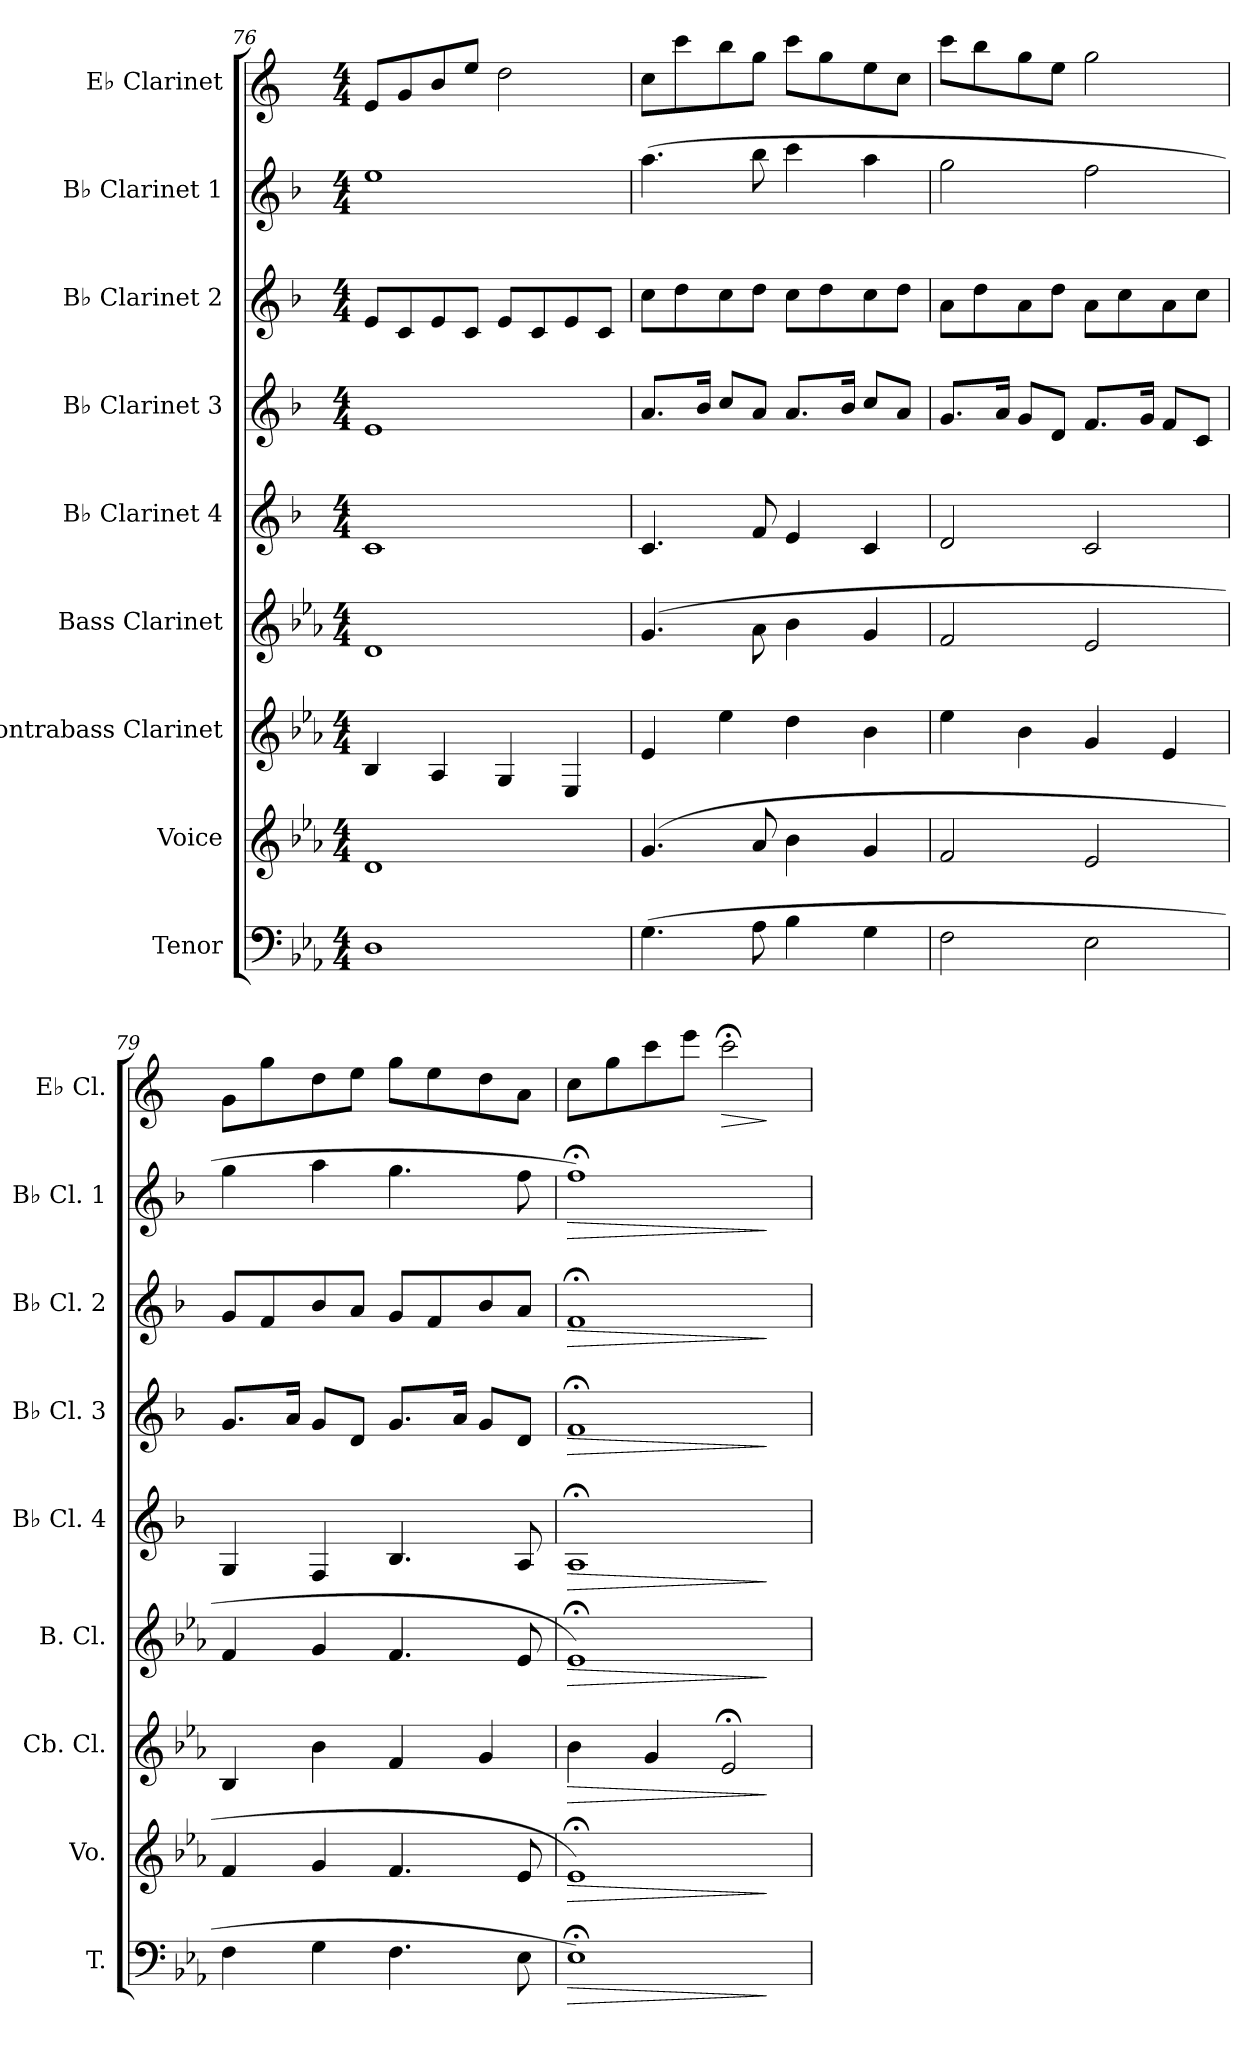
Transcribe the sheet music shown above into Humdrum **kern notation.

**kern	**dynam	**kern	**dynam	**kern	**dynam	**kern	**dynam	**kern	**dynam	**kern	**dynam	**kern	**dynam	**kern	**dynam	**kern	**dynam
*part9	*part9	*part8	*part8	*part7	*part7	*part6	*part6	*part5	*part5	*part4	*part4	*part3	*part3	*part2	*part2	*part1	*part1
*staff9	*staff9	*staff8	*staff8	*staff7	*staff7	*staff6	*staff6	*staff5	*staff5	*staff4	*staff4	*staff3	*staff3	*staff2	*staff2	*staff1	*staff1
*I"Tenor	*	*I"Voice	*	*I"Contrabass Clarinet	*	*I"Bass Clarinet	*	*I"B♭ Clarinet 4	*	*I"B♭ Clarinet 3	*	*I"B♭ Clarinet 2	*	*I"B♭ Clarinet 1	*	*I"E♭ Clarinet	*
*I'T.	*	*I'Vo.	*	*I'Cb. Cl.	*	*I'B. Cl.	*	*I'B♭ Cl. 4	*	*I'B♭ Cl. 3	*	*I'B♭ Cl. 2	*	*I'B♭ Cl. 1	*	*I'E♭ Cl.	*
*clefF4	*	*clefG2	*	*clefG2	*	*clefG2	*	*clefG2	*	*clefG2	*	*clefG2	*	*clefG2	*	*clefG2	*
*	*	*	*	*ITrd15c26	*	*ITrd8c14	*	*ITrd1c2	*	*ITrd1c2	*	*ITrd1c2	*	*ITrd1c2	*	*ITrd-2c-3	*
*k[b-e-a-]	*	*k[b-e-a-]	*	*k[b-e-a-]	*	*k[b-e-a-]	*	*k[b-e-a-]	*	*k[b-e-a-]	*	*k[b-e-a-]	*	*k[b-e-a-]	*	*k[b-e-a-]	*
*M4/4	*	*M4/4	*	*M4/4	*	*M4/4	*	*M4/4	*	*M4/4	*	*M4/4	*	*M4/4	*	*M4/4	*
=76	=76	=76	=76	=76	=76	=76	=76	=76	=76	=76	=76	=76	=76	=76	=76	=76	=76
1D	.	1d	.	4BBB-/	.	1D	.	1B-	.	1d	.	8d/L	.	1dd	.	8g/L	.
.	.	.	.	.	.	.	.	.	.	.	.	8B-/	.	.	.	8b-/	.
.	.	.	.	4AAA-/	.	.	.	.	.	.	.	8d/	.	.	.	8dd/	.
.	.	.	.	.	.	.	.	.	.	.	.	8B-/J	.	.	.	8gg/J	.
.	.	.	.	4GGG/	.	.	.	.	.	.	.	8d/L	.	.	.	2ff\	.
.	.	.	.	.	.	.	.	.	.	.	.	8B-/	.	.	.	.	.
.	.	.	.	4EEE-/	.	.	.	.	.	.	.	8d/	.	.	.	.	.
.	.	.	.	.	.	.	.	.	.	.	.	8B-/J	.	.	.	.	.
=77	=77	=77	=77	=77	=77	=77	=77	=77	=77	=77	=77	=77	=77	=77	=77	=77	=77
(4.G\	.	(4.g/	.	4EE-/	.	(4.G/	.	4.B-/	.	8.g/L	.	8b-\L	.	(4.gg\	.	8ee-\L	.
.	.	.	.	.	.	.	.	.	.	.	.	8cc\	.	.	.	8eee-\	.
.	.	.	.	.	.	.	.	.	.	16a-/Jk	.	.	.	.	.	.	.
.	.	.	.	4E-\	.	.	.	.	.	8b-/L	.	8b-\	.	.	.	8ddd\	.
8A-\	.	8a-/	.	.	.	8A-\	.	8e-/	.	8g/J	.	8cc\J	.	8aa-\	.	8bb-\J	.
4B-\	.	4b-\	.	4D\	.	4B-\	.	4d/	.	8.g/L	.	8b-\L	.	4bb-\	.	8eee-\L	.
.	.	.	.	.	.	.	.	.	.	.	.	8cc\	.	.	.	8bb-\	.
.	.	.	.	.	.	.	.	.	.	16a-/Jk	.	.	.	.	.	.	.
4G\	.	4g/	.	4BB-\	.	4G/	.	4B-/	.	8b-/L	.	8b-\	.	4gg\	.	8gg\	.
.	.	.	.	.	.	.	.	.	.	8g/J	.	8cc\J	.	.	.	8ee-\J	.
!!LO:PB:g=z
=78	=78	=78	=78	=78	=78	=78	=78	=78	=78	=78	=78	=78	=78	=78	=78	=78	=78
2F\	.	2f/	.	4E-\	.	2F/	.	2c/	.	8.f/L	.	8g\L	.	2ff\	.	8eee-\L	.
.	.	.	.	.	.	.	.	.	.	.	.	8cc\	.	.	.	8ddd\	.
.	.	.	.	.	.	.	.	.	.	16g/Jk	.	.	.	.	.	.	.
.	.	.	.	4BB-\	.	.	.	.	.	8f/L	.	8g\	.	.	.	8bb-\	.
.	.	.	.	.	.	.	.	.	.	8c/J	.	8cc\J	.	.	.	8gg\J	.
2E-\	.	2e-/	.	4GG/	.	2E-/	.	2B-/	.	8.e-/L	.	8g\L	.	2ee-\	.	2bb-\	.
.	.	.	.	.	.	.	.	.	.	.	.	8b-\	.	.	.	.	.
.	.	.	.	.	.	.	.	.	.	16f/Jk	.	.	.	.	.	.	.
.	.	.	.	4EE-/	.	.	.	.	.	8e-/L	.	8g\	.	.	.	.	.
.	.	.	.	.	.	.	.	.	.	8B-/J	.	8b-\J	.	.	.	.	.
=79	=79	=79	=79	=79	=79	=79	=79	=79	=79	=79	=79	=79	=79	=79	=79	=79	=79
4F\	.	4f/	.	4BBB-/	.	4F/	.	4F/	.	8.f/L	.	8f/L	.	4ff\	.	8b-\L	.
.	.	.	.	.	.	.	.	.	.	.	.	8e-/	.	.	.	8bb-\	.
.	.	.	.	.	.	.	.	.	.	16g/Jk	.	.	.	.	.	.	.
4G\	.	4g/	.	4BB-\	.	4G/	.	4E-/	.	8f/L	.	8a-/	.	4gg\	.	8ff\	.
.	.	.	.	.	.	.	.	.	.	8c/J	.	8g/J	.	.	.	8gg\J	.
4.F\	.	4.f/	.	4FF/	.	4.F/	.	4.A-/	.	8.f/L	.	8f/L	.	4.ff\	.	8bb-\L	.
.	.	.	.	.	.	.	.	.	.	.	.	8e-/	.	.	.	8gg\	.
.	.	.	.	.	.	.	.	.	.	16g/Jk	.	.	.	.	.	.	.
.	.	.	.	4GG/	.	.	.	.	.	8f/L	.	8a-/	.	.	.	8ff\	.
8E-\	.	8e-/	.	.	.	8E-/	.	8G/	.	8c/J	.	8g/J	.	8ee-\	.	8cc\J	.
=80	=80	=80	=80	=80	=80	=80	=80	=80	=80	=80	=80	=80	=80	=80	=80	=80	=80
!	!LO:HP:b	!	!LO:HP:b	!	!LO:HP:b	!	!LO:HP:b	!	!LO:HP:b	!	!LO:HP:b	!	!LO:HP:b	!	!LO:HP:b	!	!
1E-;<Z)	>	1e-;<Z)	>	4BB-\	>	1E-;<Z)	>	1G;<Z	>	1e-;<	>	1e-;<Z	>	1ee-;<Z)	>	8ee-\L	.
.	.	.	.	.	.	.	.	.	.	.	.	.	.	.	.	8bb-\	.
.	.	.	.	4GG/	.	.	.	.	.	.	.	.	.	.	.	8eee-\	.
.	.	.	.	.	.	.	.	.	.	.	.	.	.	.	.	8ggg\J	.
!	!	!	!	!	!	!	!	!	!	!	!	!	!	!	!	!	!LO:HP:b
.	.	.	.	2EE-;<Z/	.	.	.	.	.	.	.	.	.	.	.	2eee-;<Z\	>
.	]	.	]	.	]	.	]	.	]	.	]	.	]	.	]	.	]
=	=	=	=	=	=	=	=	=	=	=	=	=	=	=	=	=	=
*-	*-	*-	*-	*-	*-	*-	*-	*-	*-	*-	*-	*-	*-	*-	*-	*-	*-
